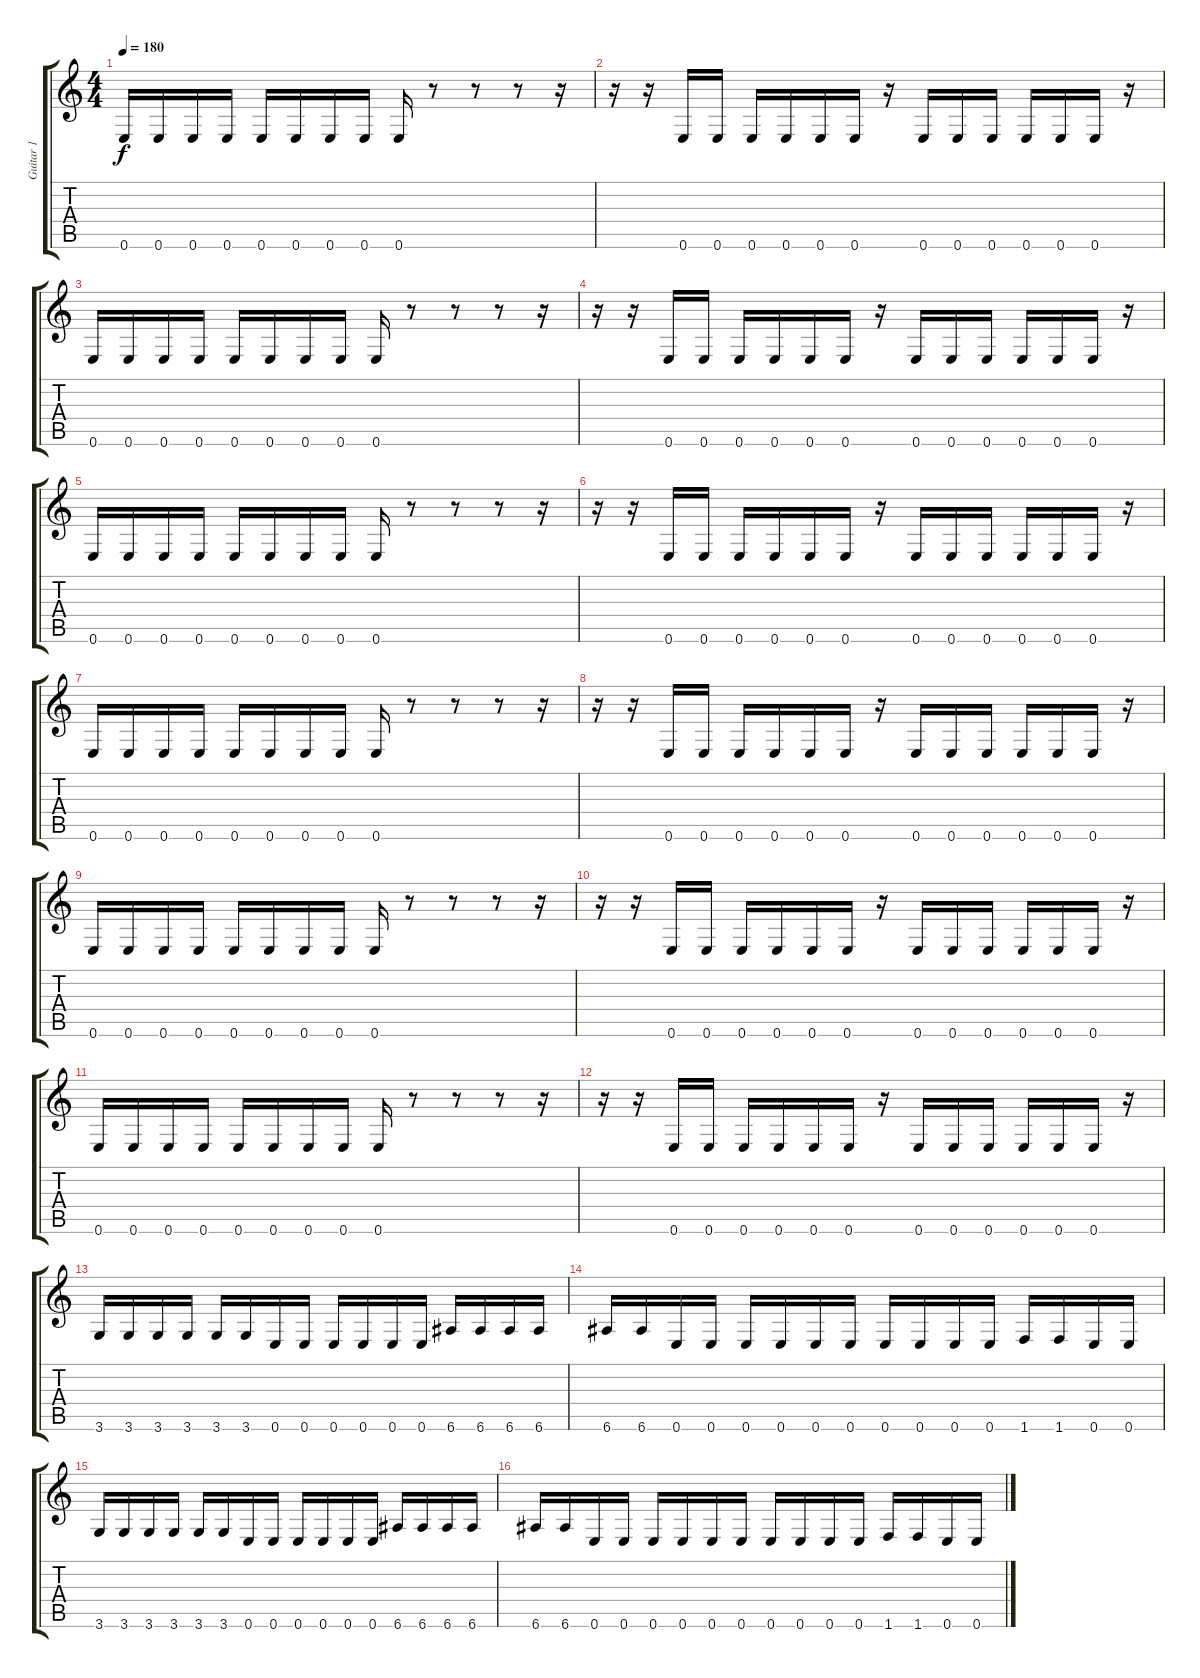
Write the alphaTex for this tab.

\track ("Guitar 1" "Guitar 1") {instrument distortionguitar}
\staff {score tabs}
\tuning (E4 B3 G3 D3 A2 E2) {hide}
\ts (4 4)
\tempo 180
\clef g2
\ks c
0.6.16{dy f} 0.6.16 0.6.16 0.6.16 0.6.16 0.6.16 0.6.16 0.6.16 0.6.16 r.8 r.8 r.8 r.16 |
r.16 r.16 0.6.16 0.6.16 0.6.16 0.6.16 0.6.16 0.6.16 r.16 0.6.16 0.6.16 0.6.16 0.6.16 0.6.16 0.6.16 r.16 |
0.6.16 0.6.16 0.6.16 0.6.16 0.6.16 0.6.16 0.6.16 0.6.16 0.6.16 r.8 r.8 r.8 r.16 |
r.16 r.16 0.6.16 0.6.16 0.6.16 0.6.16 0.6.16 0.6.16 r.16 0.6.16 0.6.16 0.6.16 0.6.16 0.6.16 0.6.16 r.16 |
0.6.16 0.6.16 0.6.16 0.6.16 0.6.16 0.6.16 0.6.16 0.6.16 0.6.16 r.8 r.8 r.8 r.16 |
r.16 r.16 0.6.16 0.6.16 0.6.16 0.6.16 0.6.16 0.6.16 r.16 0.6.16 0.6.16 0.6.16 0.6.16 0.6.16 0.6.16 r.16 |
0.6.16 0.6.16 0.6.16 0.6.16 0.6.16 0.6.16 0.6.16 0.6.16 0.6.16 r.8 r.8 r.8 r.16 |
r.16 r.16 0.6.16 0.6.16 0.6.16 0.6.16 0.6.16 0.6.16 r.16 0.6.16 0.6.16 0.6.16 0.6.16 0.6.16 0.6.16 r.16 |
0.6.16 0.6.16 0.6.16 0.6.16 0.6.16 0.6.16 0.6.16 0.6.16 0.6.16 r.8 r.8 r.8 r.16 |
r.16 r.16 0.6.16 0.6.16 0.6.16 0.6.16 0.6.16 0.6.16 r.16 0.6.16 0.6.16 0.6.16 0.6.16 0.6.16 0.6.16 r.16 |
0.6.16 0.6.16 0.6.16 0.6.16 0.6.16 0.6.16 0.6.16 0.6.16 0.6.16 r.8 r.8 r.8 r.16 |
r.16 r.16 0.6.16 0.6.16 0.6.16 0.6.16 0.6.16 0.6.16 r.16 0.6.16 0.6.16 0.6.16 0.6.16 0.6.16 0.6.16 r.16 |
3.6.16 3.6.16 3.6.16 3.6.16 3.6.16 3.6.16 0.6.16 0.6.16 0.6.16 0.6.16 0.6.16 0.6.16 6.6.16 6.6.16 6.6.16 6.6.16 |
6.6.16 6.6.16 0.6.16 0.6.16 0.6.16 0.6.16 0.6.16 0.6.16 0.6.16 0.6.16 0.6.16 0.6.16 1.6.16 1.6.16 0.6.16 0.6.16 |
3.6.16 3.6.16 3.6.16 3.6.16 3.6.16 3.6.16 0.6.16 0.6.16 0.6.16 0.6.16 0.6.16 0.6.16 6.6.16 6.6.16 6.6.16 6.6.16 |
6.6.16 6.6.16 0.6.16 0.6.16 0.6.16 0.6.16 0.6.16 0.6.16 0.6.16 0.6.16 0.6.16 0.6.16 1.6.16 1.6.16 0.6.16 0.6.16
